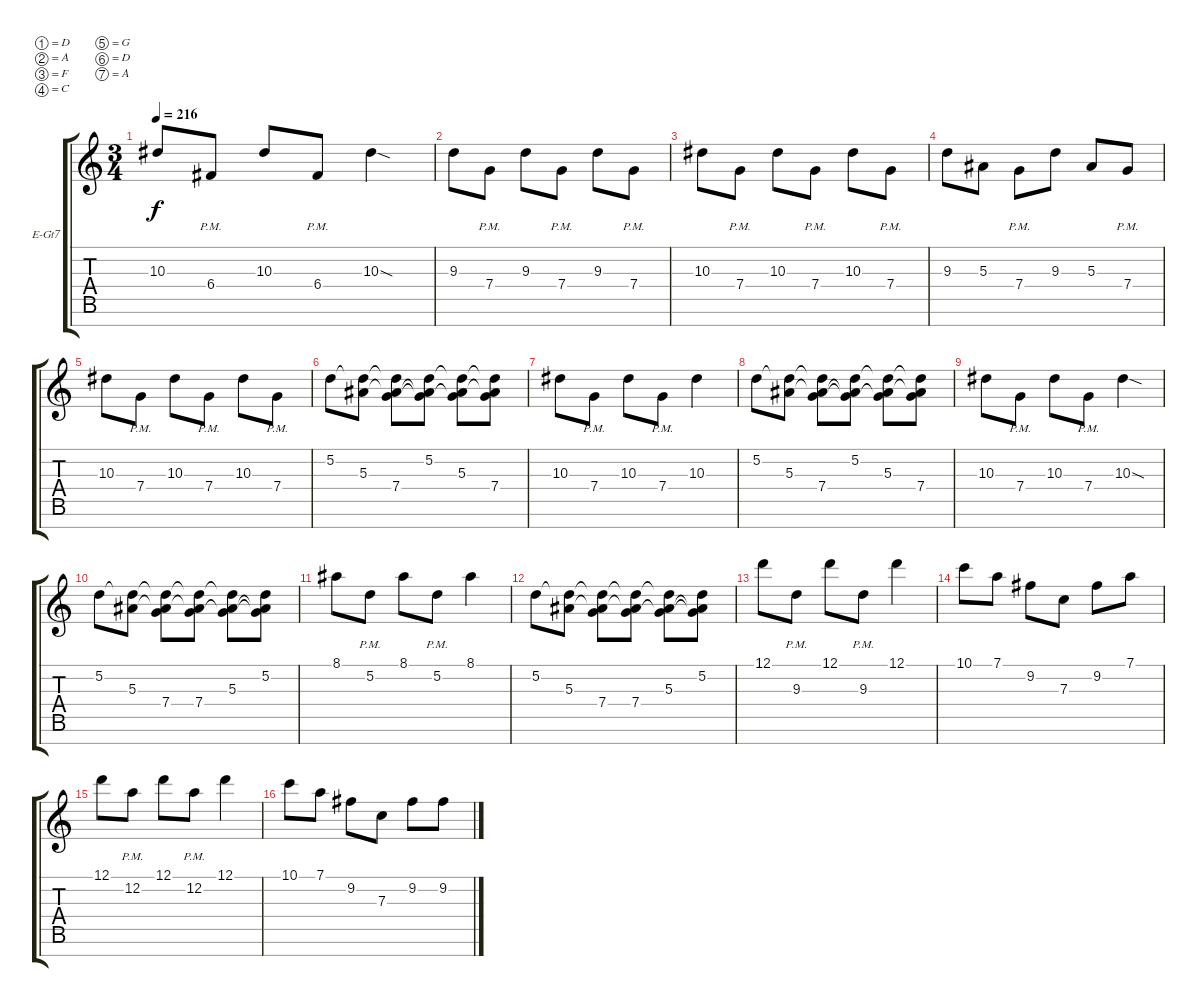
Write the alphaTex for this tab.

\bracketExtendMode groupsimilarinstruments
\firstSystemTrackNameOrientation horizontal
\otherSystemsTrackNameOrientation horizontal
\track ("Kévin Chartré" "E-Gt7") {instrument distortionguitar}
\staff {score tabs}
\tuning (D4 A3 F3 C3 G2 D2 A1)
\ts (3 4)
\tempo 216
\clef g2
\ks c
10.3.8{dy f} 6.4{pm}.8 10.3.8 6.4{pm}.8 10.3{sod}.4 |
9.3.8 7.4{pm}.8 9.3.8 7.4{pm}.8 9.3.8 7.4{pm}.8 |
10.3.8 7.4{pm}.8 10.3.8 7.4{pm}.8 10.3.8 7.4{pm}.8 |
9.3.8 5.3.8 7.4{pm}.8 9.3.8 5.3.8 7.4{pm}.8 |
10.3.8 7.4{pm}.8 10.3.8 7.4{pm}.8 10.3.8 7.4{pm}.8 |
5.2.8 (5.3 5.2{t}).8 (5.2{t} 7.4 5.3{t}).8 (5.2 5.3{t} 7.4{t}).8 (5.3 7.4{t} 5.2{t}).8 (5.2{t} 5.3{t} 7.4).8 |
10.3.8 7.4{pm}.8 10.3.8 7.4{pm}.8 10.3.4 |
5.2.8 (5.3 5.2{t}).8 (5.2{t} 7.4 5.3{t}).8 (5.2 5.3{t} 7.4{t}).8 (5.3 7.4{t} 5.2{t}).8 (5.2{t} 5.3{t} 7.4).8 |
10.3.8 7.4{pm}.8 10.3.8 7.4{pm}.8 10.3{sod}.4 |
5.2.8 (5.3 5.2{t}).8 (7.4 5.3{t} 5.2{t}).8 (5.3{t} 7.4 5.2{t}).8 (5.2{t} 5.3 7.4{t}).8 (5.2 5.3{t} 7.4{t}).8 |
8.1.8 5.2{pm}.8 8.1.8 5.2{pm}.8 8.1.4 |
5.2.8 (5.3 5.2{t}).8 (7.4 5.3{t} 5.2{t}).8 (5.3{t} 7.4 5.2{t}).8 (5.2{t} 5.3 7.4{t}).8 (5.2 5.3{t} 7.4{t}).8 |
12.1.8 9.3{pm}.8 12.1.8 9.3{pm}.8 12.1.4 |
10.1.8 7.1.8 9.2.8 7.3.8 9.2.8 7.1.8 |
12.1.8 12.2{pm}.8 12.1.8 12.2{pm}.8 12.1.4 |
10.1.8 7.1.8 9.2.8 7.3.8 9.2.8 9.2.8
